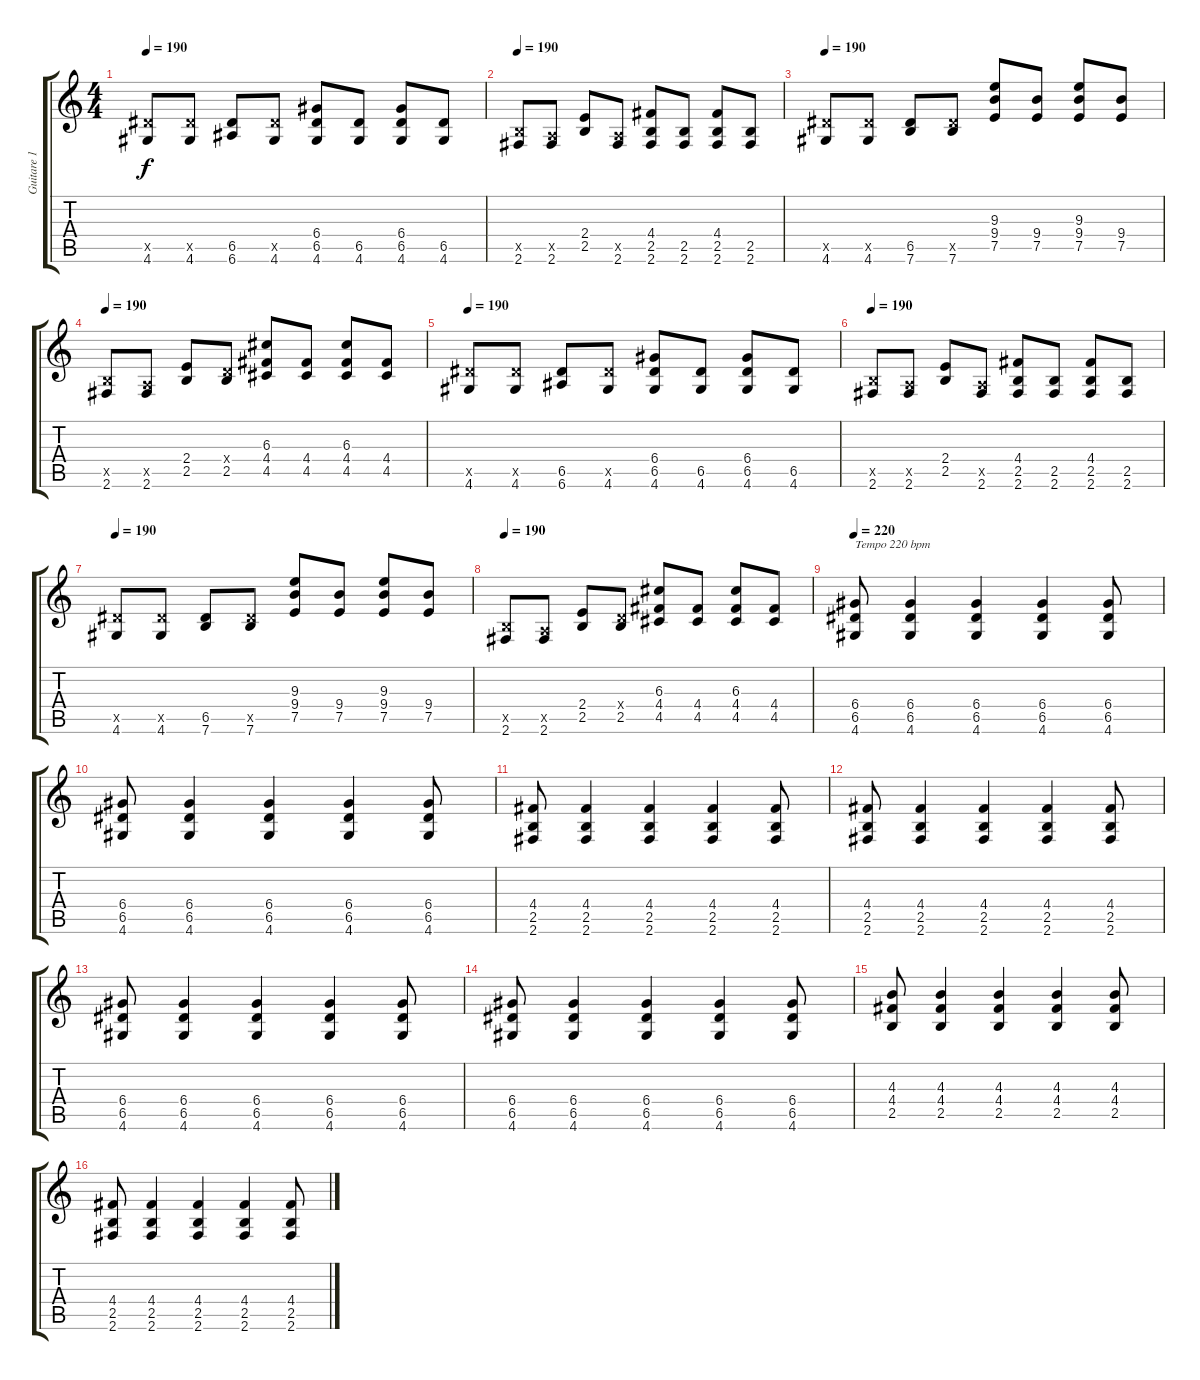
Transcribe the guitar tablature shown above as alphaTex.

\track ("Guitare 1" "Guitare 1") {instrument distortionguitar}
\staff {score tabs}
\tuning (E4 B3 G3 D3 A2 E2) {hide}
\ts (4 4)
\tempo 190
\clef g2
\ks c
(6.5{x} 4.6).8{dy f} (6.5{x} 4.6).8 (6.5 6.6).8 (6.5{x} 4.6).8 (6.4 6.5 4.6).8 (6.5 4.6).8 (6.4 6.5 4.6).8 (6.5 4.6).8 |
\tempo 190
(2.5{x} 2.6).8 (0.5{x} 2.6).8 (2.4 2.5).8 (0.5{x} 2.6).8 (4.4 2.5 2.6).8 (2.5 2.6).8 (4.4 2.5 2.6).8 (2.5 2.6).8 |
\tempo 190
(6.5{x} 4.6).8 (6.5{x} 4.6).8 (6.5 7.6).8 (6.5{x} 7.6).8 (9.3 9.4 7.5).8 (9.4 7.5).8 (9.3 9.4 7.5).8 (9.4 7.5).8 |
\tempo 190
(2.5{x} 2.6).8 (0.5{x} 2.6).8 (2.4 2.5).8 (0.4{x} 2.5).8 (6.3 4.4 4.5).8 (4.4 4.5).8 (6.3 4.4 4.5).8 (4.4 4.5).8 |
\tempo 190
(6.5{x} 4.6).8 (6.5{x} 4.6).8 (6.5 6.6).8 (6.5{x} 4.6).8 (6.4 6.5 4.6).8 (6.5 4.6).8 (6.4 6.5 4.6).8 (6.5 4.6).8 |
\tempo 190
(2.5{x} 2.6).8 (0.5{x} 2.6).8 (2.4 2.5).8 (0.5{x} 2.6).8 (4.4 2.5 2.6).8 (2.5 2.6).8 (4.4 2.5 2.6).8 (2.5 2.6).8 |
\tempo 190
(6.5{x} 4.6).8 (6.5{x} 4.6).8 (6.5 7.6).8 (6.5{x} 7.6).8 (9.3 9.4 7.5).8 (9.4 7.5).8 (9.3 9.4 7.5).8 (9.4 7.5).8 |
\tempo 190
(2.5{x} 2.6).8 (0.5{x} 2.6).8 (2.4 2.5).8 (0.4{x} 2.5).8 (6.3 4.4 4.5).8 (4.4 4.5).8 (6.3 4.4 4.5).8 (4.4 4.5).8 |
\tempo 220
(6.4 6.5 4.6).8{txt "Tempo 220 bpm" volume 12 instrument distortionguitar} (6.4 6.5 4.6).4 (6.4 6.5 4.6).4 (6.4 6.5 4.6).4 (6.4 6.5 4.6).8 |
(6.4 6.5 4.6).8 (6.4 6.5 4.6).4 (6.4 6.5 4.6).4 (6.4 6.5 4.6).4 (6.4 6.5 4.6).8 |
(4.4 2.5 2.6).8 (4.4 2.5 2.6).4 (4.4 2.5 2.6).4 (4.4 2.5 2.6).4 (4.4 2.5 2.6).8 |
(4.4 2.5 2.6).8 (4.4 2.5 2.6).4 (4.4 2.5 2.6).4 (4.4 2.5 2.6).4 (4.4 2.5 2.6).8 |
(6.4 6.5 4.6).8 (6.4 6.5 4.6).4 (6.4 6.5 4.6).4 (6.4 6.5 4.6).4 (6.4 6.5 4.6).8 |
(6.4 6.5 4.6).8 (6.4 6.5 4.6).4 (6.4 6.5 4.6).4 (6.4 6.5 4.6).4 (6.4 6.5 4.6).8 |
(4.3 4.4 2.5).8 (4.3 4.4 2.5).4 (4.3 4.4 2.5).4 (4.3 4.4 2.5).4 (4.3 4.4 2.5).8 |
(4.4 2.5 2.6).8 (4.4 2.5 2.6).4 (4.4 2.5 2.6).4 (4.4 2.5 2.6).4 (4.4 2.5 2.6).8
